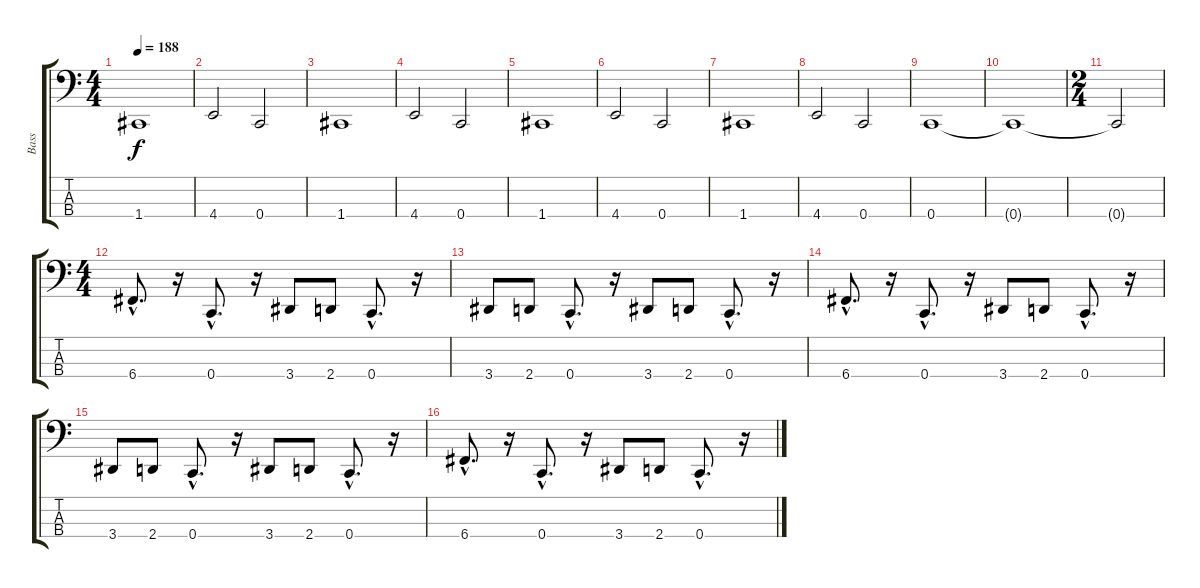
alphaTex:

\track ("Bass" "Bass") {instrument electricbasspick}
\staff {score tabs}
\tuning (F2 C2 G1 C1) {hide}
\ts (4 4)
\tempo 188
\clef f4
\ks c
1.4.1{dy f instrument electricbasspick} |
4.4.2 0.4.2 |
1.4.1 |
4.4.2 0.4.2 |
1.4.1 |
4.4.2 0.4.2 |
1.4.1 |
4.4.2 0.4.2 |
0.4.1 |
0.4{t}.1 |
\ts (2 4)
0.4{t}.2 |
\ts (4 4)
6.4{hac}.8{d} r.16 0.4{hac}.8{d} r.16 3.4.8 2.4.8 0.4{hac}.8{d} r.16 |
3.4.8 2.4.8 0.4{hac}.8{d} r.16 3.4.8 2.4.8 0.4{hac}.8{d} r.16 |
6.4{hac}.8{d} r.16 0.4{hac}.8{d} r.16 3.4.8 2.4.8 0.4{hac}.8{d} r.16 |
3.4.8 2.4.8 0.4{hac}.8{d} r.16 3.4.8 2.4.8 0.4{hac}.8{d} r.16 |
6.4{hac}.8{d} r.16 0.4{hac}.8{d} r.16 3.4.8 2.4.8 0.4{hac}.8{d} r.16
